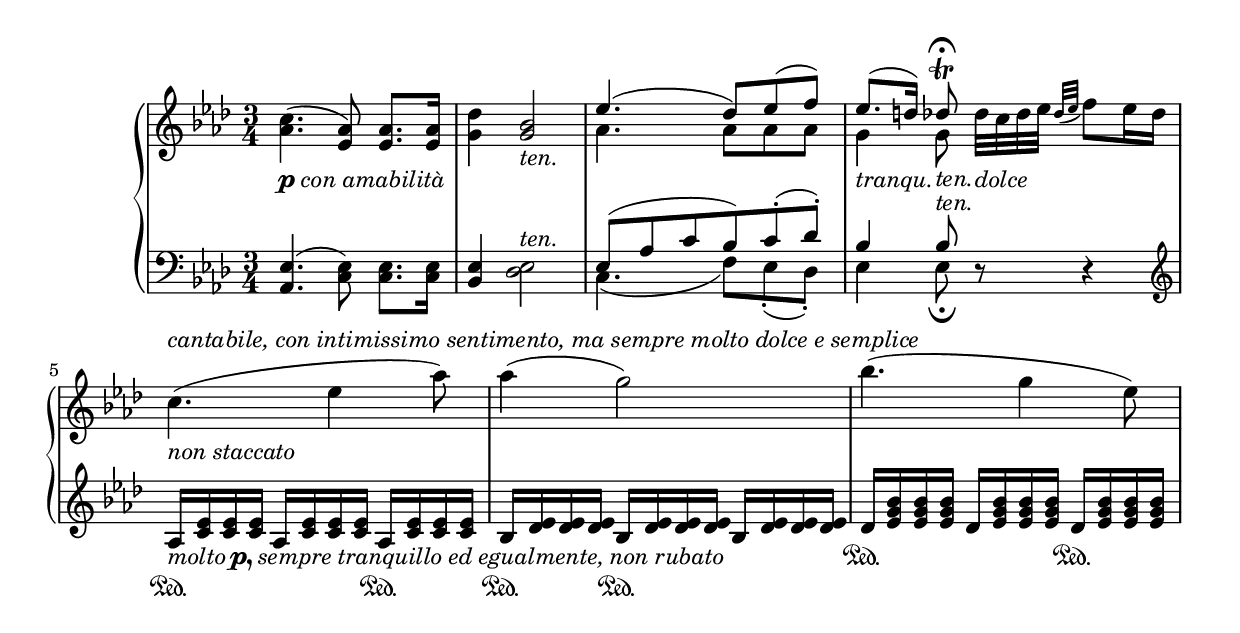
\version "2.11.38"
\include "english.ly"

% NR 1.8 Text

% L. v. Beethoven, Op. 110
% Piano sonata 31
% measures 1 - 7

\layout {
   \context {
      \Score
      \override SpacingSpanner #'base-shortest-duration = 
         #(ly:make-moment 1 20) 
      %\override NonMusicalPaperColumn #'line-break-system-details =
      %#'((alignment-offsets . (0 -12)))
   }
}

\new PianoStaff <<

   % RH staff
   \new Staff {
      \clef treble
      \key af \major
      \time 3/4

      \once \override TextScript #'staff-padding = #4
      <c'' af'>4. (
      _ \markup { \dynamic p \italic { con amabilità } }
      <af' ef'>8 )
      <af' ef'>8. [
      <af' ef'>16 ]

      |

      <df'' g'>4
      <bf' g'>2
      _ \markup { \italic { "ten." } }

      |

      <<

         \new Voice {
            \voiceOne
            ef''4. (
            df''8 [ )
            ef'' (
            f'' ) ]

            |

            \once \override TextScript #'staff-padding = #4
            ef''8. (
            _ \markup { \italic { "tranqu." } }
            d''16 )
            df''8 \trill \fermata
            _ \markup { \italic { "ten." } }
         }

         \new Voice {
            \voiceTwo
            af'4.
            af'8 [
            af'8
            af'8 ]

            |

            g'4
            g'8
         }

      >>

      \oneVoice
      \once \override TextScript #'staff-padding = #4
      df''32 
      _ \markup { \italic "dolce" }
      c''32 
      df''32
      ef''32
      \acciaccatura { df''[ ef'' ] }
      f''8
      ef''16
      df''16

      |
      \break
      \overrideProperty "Score.NonMusicalPaperColumn"
      #'line-break-system-details #'((alignment-offsets . (0 -12)))

      c''4. (
      ^ \markup \italic { cantabile, con intimissimo sentimento,
         ma sempre molto dolce e semplice }
      ef''4
      af''8 )

      |

      af''4 (
      g''2 )

      |

      bf''4. (
      g''4
      ef''8 )

      |
   }

   % LH
   \new Staff { 
      \clef bass
      \key af \major
      \time 3/4

      <ef af,>4. (
      <ef c>8 )
      <ef c>8. [
      <ef c>16 ]

      |

      <ef bf,>4
      <ef df>2 ^ \markup { \italic ten. }

      |

      <<

         \new Voice {
            \voiceOne
            ef8 [ (
            af8
            c'8
            bf8 )
            c'8 ( \staccato
            df'8 ]  ) \staccato

            |

            bf4
            bf8 ^ \markup { \italic "ten." }
         }

         \new Voice {
            \voiceTwo
            c4. (
            f8 [ )
            ef8 ( \staccato
            df8 ] ) \staccato

            |

            ef4
            ef8 \fermata
         }

      >>

      \oneVoice
      r8
      r4
      \clef treble

      |

      \override Staff.SustainPedalLineSpanner #'outside-staff-priority = #1000
      \override Staff.SustainPedalLineSpanner #'staff-padding = #7
      \once \override TextScript #'padding = #2
      af16 \sustainDown
      ^ \markup \italic { non staccato }
      _ \markup \italic { molto \dynamic p, sempre tranquillo
         ed egualmente, non rubato }
      <ef' c'>16
      <ef' c'>16
      <ef' c'>16
      af16
      <ef' c'>16
      <ef' c'>16
      <ef' c'>16
      af16 \sustainDown
      <ef' c'>16
      <ef' c'>16
      <ef' c'>16

      |

      bf16 \sustainDown
      <ef' df'>16
      <ef' df'>16
      <ef' df'>16
      bf16 \sustainDown
      <ef' df'>16
      <ef' df'>16
      <ef' df'>16
      bf16
      <ef' df'>16
      <ef' df'>16
      <ef' df'>16

      |

      \override Staff.SustainPedalLineSpanner #'staff-padding = #4
      df'16 \sustainDown
      <bf' g' ef'>16
      <bf' g' ef'>16
      <bf' g' ef'>16
      df'16
      <bf' g' ef'>16
      <bf' g' ef'>16
      <bf' g' ef'>16
      df'16 \sustainDown
      <bf' g' ef'>16
      <bf' g' ef'>16
      <bf' g' ef'>16

      |
   }

>>
